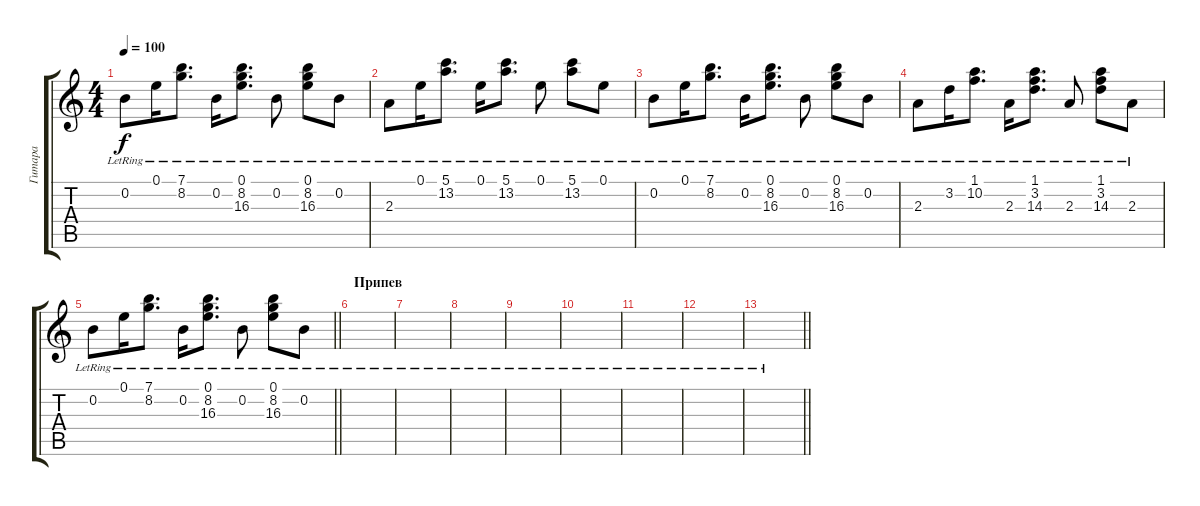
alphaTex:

\track ("Гитара" "Гитара") {instrument acousticguitarsteel}
\staff {score tabs}
\tuning (E4 B3 G3 D3 A2 E2) {hide}
\ts (4 4)
\tempo 100
\clef g2
\ks c
0.2{lr}.8{dy f} 0.1{lr}.16 (7.1{lr} 8.2{lr}).8{d} 0.2{lr}.16 (0.1{lr} 8.2{lr} 16.3{lr}).8{d} 0.2{lr}.8 (0.1{lr} 8.2{lr} 16.3{lr}).8 0.2{lr}.8 |
2.3{lr}.8 0.1{lr}.16 (5.1{lr} 13.2{lr}).8{d} 0.1{lr}.16 (5.1{lr} 13.2{lr}).8{d} 0.1{lr}.8 (5.1{lr} 13.2{lr}).8 0.1{lr}.8 |
0.2{lr}.8 0.1{lr}.16 (7.1{lr} 8.2{lr}).8{d} 0.2{lr}.16 (0.1{lr} 8.2{lr} 16.3{lr}).8{d} 0.2{lr}.8 (0.1{lr} 8.2{lr} 16.3{lr}).8 0.2{lr}.8 |
2.3{lr}.8 3.2{lr}.16 (1.1{lr} 10.2{lr}).8{d} 2.3{lr}.16 (1.1{lr} 3.2{lr} 14.3{lr}).8{d} 2.3{lr}.8 (1.1{lr} 3.2{lr} 14.3{lr}).8 2.3{lr}.8 |
\barLineRight lightlight
0.2{lr}.8 0.1{lr}.16 (7.1{lr} 8.2{lr}).8{d} 0.2{lr}.16 (0.1{lr} 8.2{lr} 16.3{lr}).8{d} 0.2{lr}.8 (0.1{lr} 8.2{lr} 16.3{lr}).8 0.2{lr}.8 |
\section ("" "Припев")
|
|
|
|
|
|
|
\barLineRight lightlight
